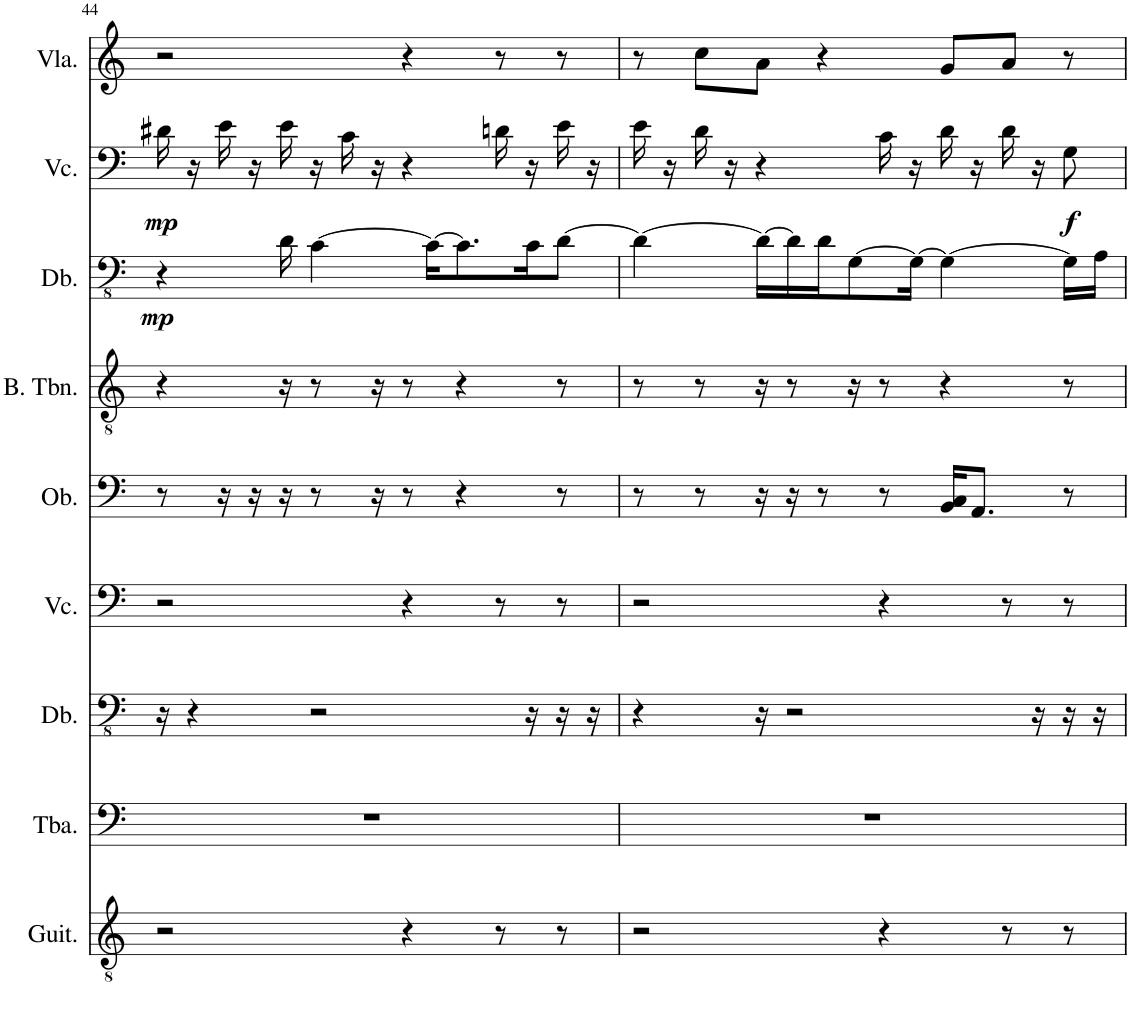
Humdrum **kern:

**kern	**kern	**kern	**kern	**kern	**kern	**kern	**dynam	**kern	**dynam	**kern
*part9	*part8	*part7	*part6	*part5	*part4	*part3	*part3	*part2	*part2	*part1
*staff9	*staff8	*staff7	*staff6	*staff5	*staff4	*staff3	*staff3	*staff2	*staff2	*staff1
*I"Classical Guitar	*I"Tuba	*I"Double Bass	*I"Violoncello	*I"Oboe	*I"Bass Trombone	*I"Double Bass	*	*I"Violoncello	*	*I"Viola
*I'Guit.	*I'Tba.	*I'Db.	*I'Vc.	*I'Ob.	*I'B. Tbn.	*I'Db.	*	*I'Vc.	*	*I'Vla.
!!LO:PB:g=z
*clefGv2	*clefF4	*clefFv4	*clefF4	*clefF4	*clefGv2	*clefFv4	*	*clefF4	*	*clefG2
*	*	*Trd7c12	*	*Trd-14c-24	*	*Trd7c12	*	*	*	*
*k[]	*k[]	*k[]	*k[]	*k[]	*k[]	*k[]	*	*k[]	*	*k[]
*M4/4	*M4/4	*M4/4	*M4/4	*M4/4	*M4/4	*M4/4	*	*M4/4	*	*M4/4
=44	=44	=44	=44	=44	=44	=44	=44	=44	=44	=44
!	!	!	!	!	!	!	!LO:DY:b	!	!LO:DY:b	!
2r	1r	16r	2r	8r	4r	4r	mp	16d#X\	mp	2r
.	.	4r	.	.	.	.	.	16r	.	.
.	.	.	.	16r	.	.	.	16e\	.	.
.	.	.	.	16r	.	.	.	16r	.	.
.	.	.	.	16r	16r	16D\	.	16e\	.	.
.	.	2r	.	8r	8r	[4C\	.	16r	.	.
.	.	.	.	.	.	.	.	16c\	.	.
.	.	.	.	16r	16r	.	.	16r	.	.
4r	.	.	4r	8r	8r	.	.	4r	.	4r
.	.	.	.	.	.	16C\KL_	.	.	.	.
.	.	.	.	4r	4r	8.C\]	.	.	.	.
8r	.	.	8r	.	.	.	.	16dn\	.	8r
.	.	16r	.	.	.	16C\K	.	16r	.	.
8r	.	16r	8r	8r	8r	[8D\J	.	16e\	.	8r
.	.	16r	.	.	.	.	.	16r	.	.
=45	=45	=45	=45	=45	=45	=45	=45	=45	=45	=45
2r	1r	4r	2r	8r	8r	4D\_	.	16e\	.	8r
.	.	.	.	.	.	.	.	16r	.	.
.	.	.	.	8r	8r	.	.	16d\	.	8cc\L
.	.	.	.	.	.	.	.	16r	.	.
.	.	16r	.	16r	16r	16D\LL_	.	4r	.	8a\J
.	.	2r	.	16r	8r	16D\]	.	.	.	.
.	.	.	.	8r	.	16D\J	.	.	.	4r
.	.	.	.	.	16r	[8GG\	.	.	.	.
4r	.	.	4r	8r	8r	.	.	16c\	.	.
.	.	.	.	.	.	16GG\Jk_	.	16r	.	.
.	.	.	.	16BB/ 16C/KL	4r	4GG\_	.	16d\	.	8g/L
.	.	.	.	8.AA/J	.	.	.	16r	.	.
8r	.	.	8r	.	.	.	.	16d\	.	8a/J
.	.	16r	.	.	.	.	.	16r	.	.
!	!	!	!	!	!	!	!	!	!LO:DY:b	!
8r	.	16r	8r	8r	8r	16GG\LL]	.	8G\	f	8r
.	.	16r	.	.	.	16AA\JJ	.	.	.	.
=	=	=	=	=	=	=	=	=	=	=
*-	*-	*-	*-	*-	*-	*-	*-	*-	*-	*-
